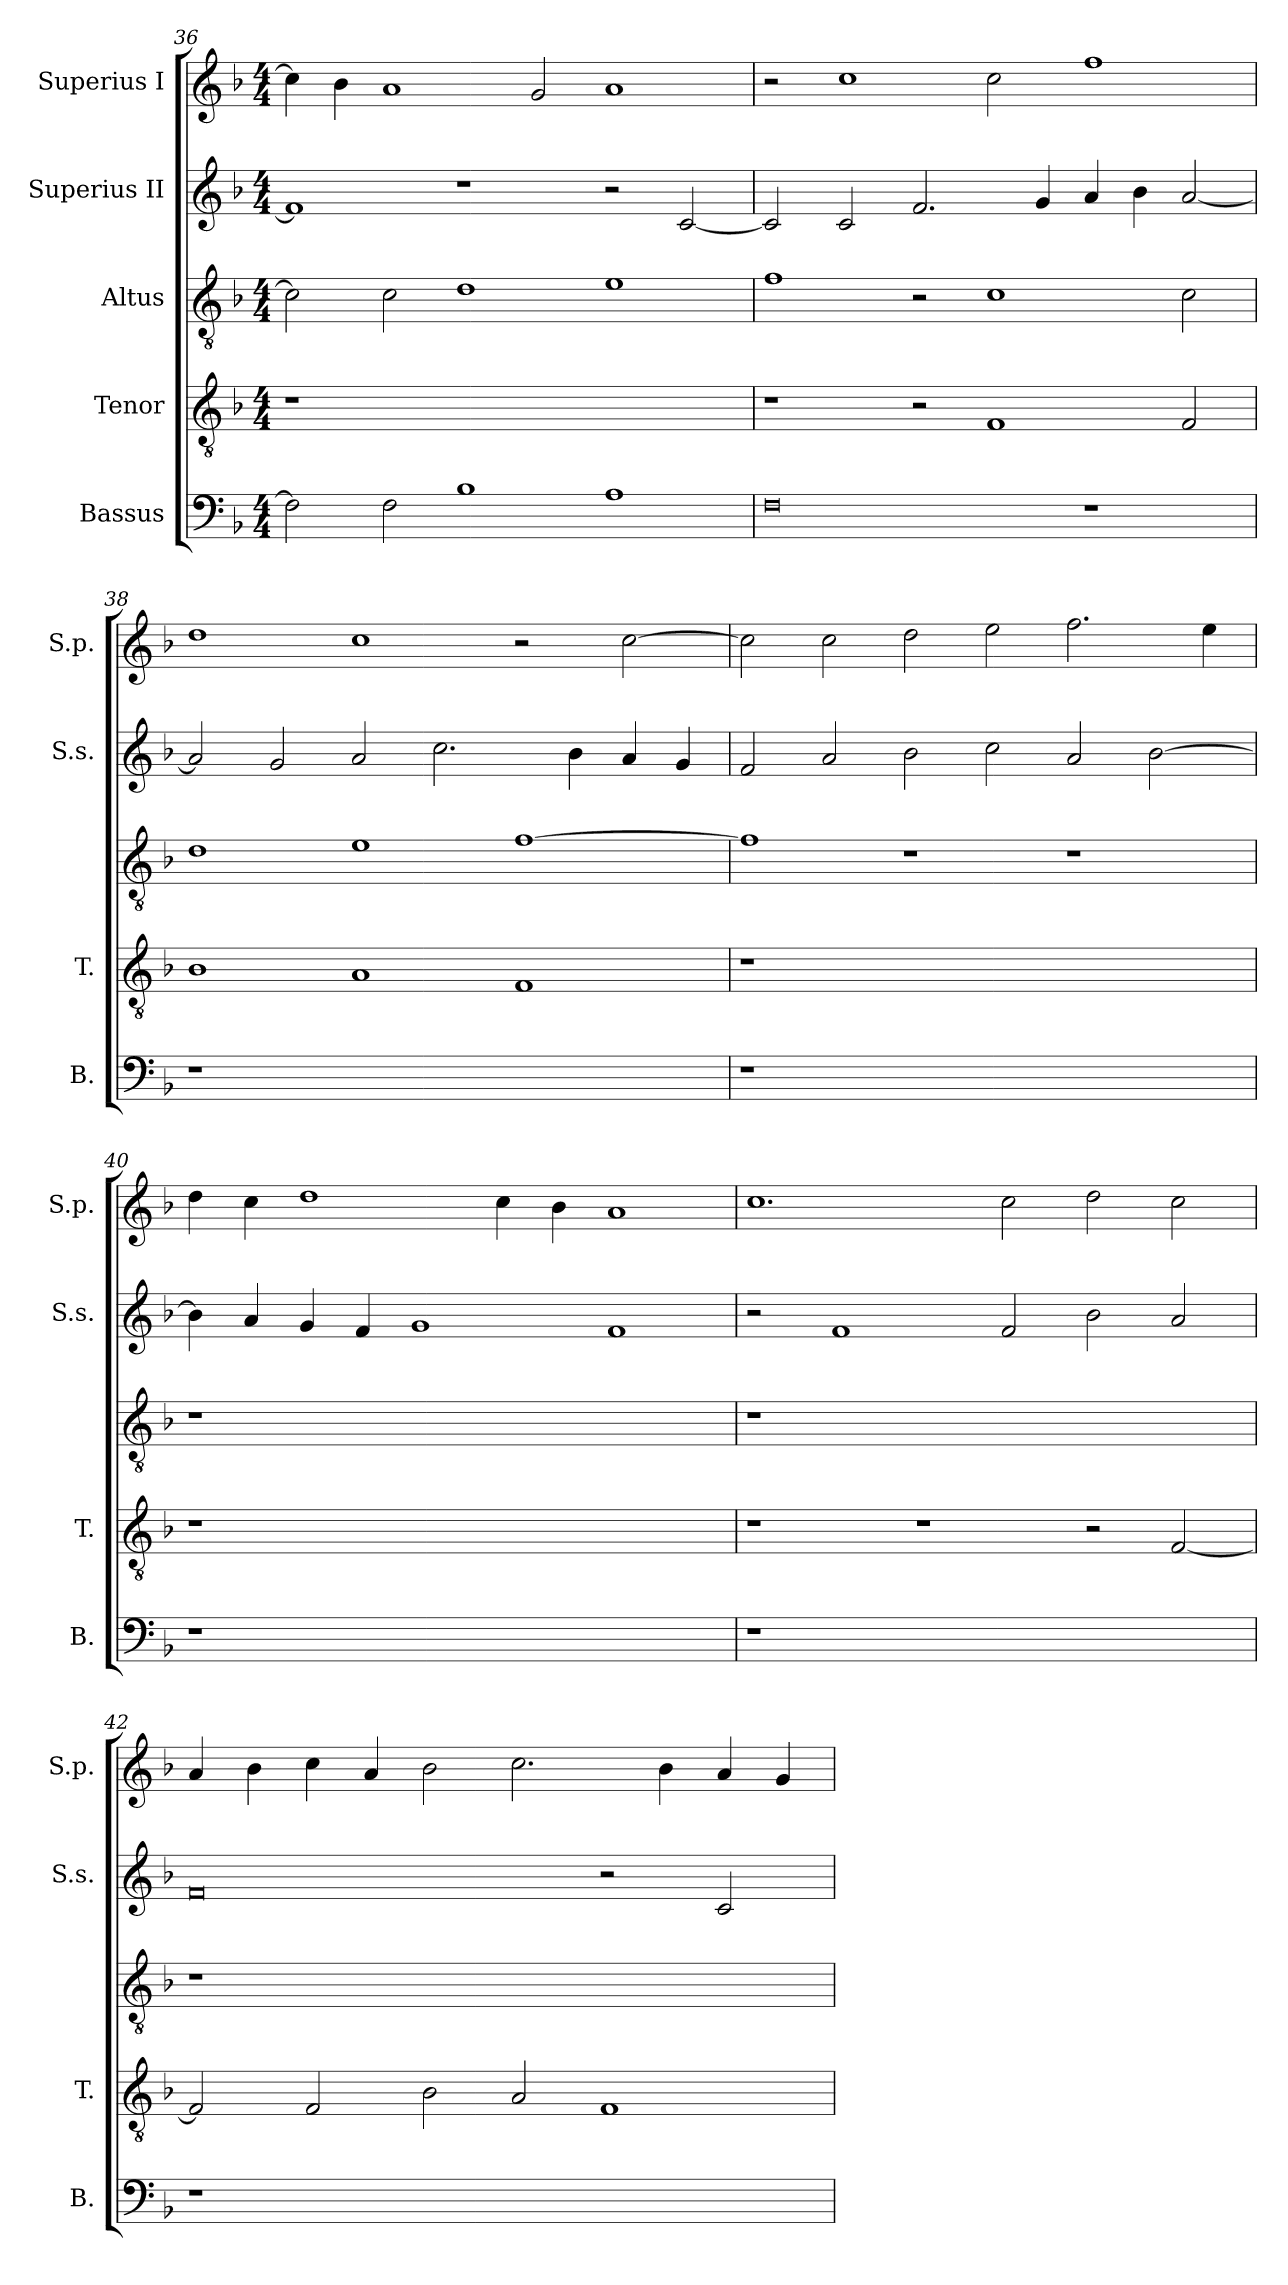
**kern	**kern	**kern	**kern	**kern
*part5	*part4	*part3	*part2	*part1
*staff5	*staff4	*staff3	*staff2	*staff1
*I"Bassus	*I"Tenor	*I"Altus	*I"Superius II	*I"Superius I
*I'B.	*I'T.	*	*I'S.s.	*I'S.p.
*clefF4	*clefGv2	*clefGv2	*clefG2	*clefG2
*	*ITrd7c12	*ITrd7c12	*	*
*k[b-]	*k[b-]	*k[b-]	*k[b-]	*k[b-]
*F:	*F:	*F:	*F:	*F:
*M4/4	*M4/4	*M4/4	*M4/4	*M4/4
=36	=36	=36	=36	=36
!	!LO:N:vis=1	!	!	!
2Fi\]	1r	2Ci\]	1fi]	4cci\]
.	.	.	.	4b-i\
2Fi\	.	2Ci\	.	1ai
1B-i	0ryy	1Di	1r	.
.	.	.	.	2gi/
1Ai	.	1Ei	2r	1ai
.	.	.	[<2ci/	.
=37	=37	=37	=37	=37
0Fi	1r	1Fi	2ci/]	2r
.	.	.	2ci/	1cci
.	2r	2r	2.fi/	.
.	1FFi	1Ci	.	2cci\
.	.	.	4gi/	.
1r	.	.	4ai/	1ffi
.	.	.	4b-i\	.
.	2FFi/	2Ci\	[<2ai/	.
!!LO:PB:g=z
=38	=38	=38	=38	=38
!LO:N:vis=1	!	!	!	!
1r	1BB-i	1Di	2ai/]	1ddi
.	.	.	2gi/	.
0ryy	1AAi	1Ei	2ai/	1cci
.	.	.	2.cci\	.
.	1FFi	[>1Fi	.	2r
.	.	.	4b-i\	.
.	.	.	4ai/	[>2cci\
.	.	.	4gi/	.
=39	=39	=39	=39	=39
!LO:N:vis=1	!LO:N:vis=1	!	!	!
1r	1r	1Fi]	2fi/	2cci\]
.	.	.	2ai/	2cci\
0ryy	0ryy	1r	2b-i\	2ddi\
.	.	.	2cci\	2eei\
.	.	1r	2ai/	2.ffi\
.	.	.	[>2b-i\	.
.	.	.	.	4eei\
=40	=40	=40	=40	=40
!LO:N:vis=1	!LO:N:vis=1	!LO:N:vis=1	!	!
1r	1r	1r	4b-i\]	4ddi\
.	.	.	4ai/	4cci\
.	.	.	4gi/	1ddi
.	.	.	4fi/	.
0ryy	0ryy	0ryy	1gi	.
.	.	.	.	4cci\
.	.	.	.	4b-i\
.	.	.	1fi	1ai
!!LO:LB:g=z
=41	=41	=41	=41	=41
!LO:N:vis=1	!	!LO:N:vis=1	!	!
1r	1r	1r	2r	1.cci
.	.	.	1fi	.
0ryy	1r	0ryy	.	.
.	.	.	2fi/	2cci\
.	2r	.	2b-i\	2ddi\
.	[<2FFi/	.	2ai/	2cci\
=42	=42	=42	=42	=42
!LO:N:vis=1	!	!LO:N:vis=1	!	!
1r	2FFi/]	1r	0fi	4ai/
.	.	.	.	4b-i\
.	2FFi/	.	.	4cci\
.	.	.	.	4ai/
0ryy	2BB-i\	0ryy	.	2b-i\
.	2AAi/	.	.	2.cci\
.	1FFi	.	2r	.
.	.	.	.	4b-i\
.	.	.	2ci/	4ai/
.	.	.	.	4gi/
=	=	=	=	=
*-	*-	*-	*-	*-
